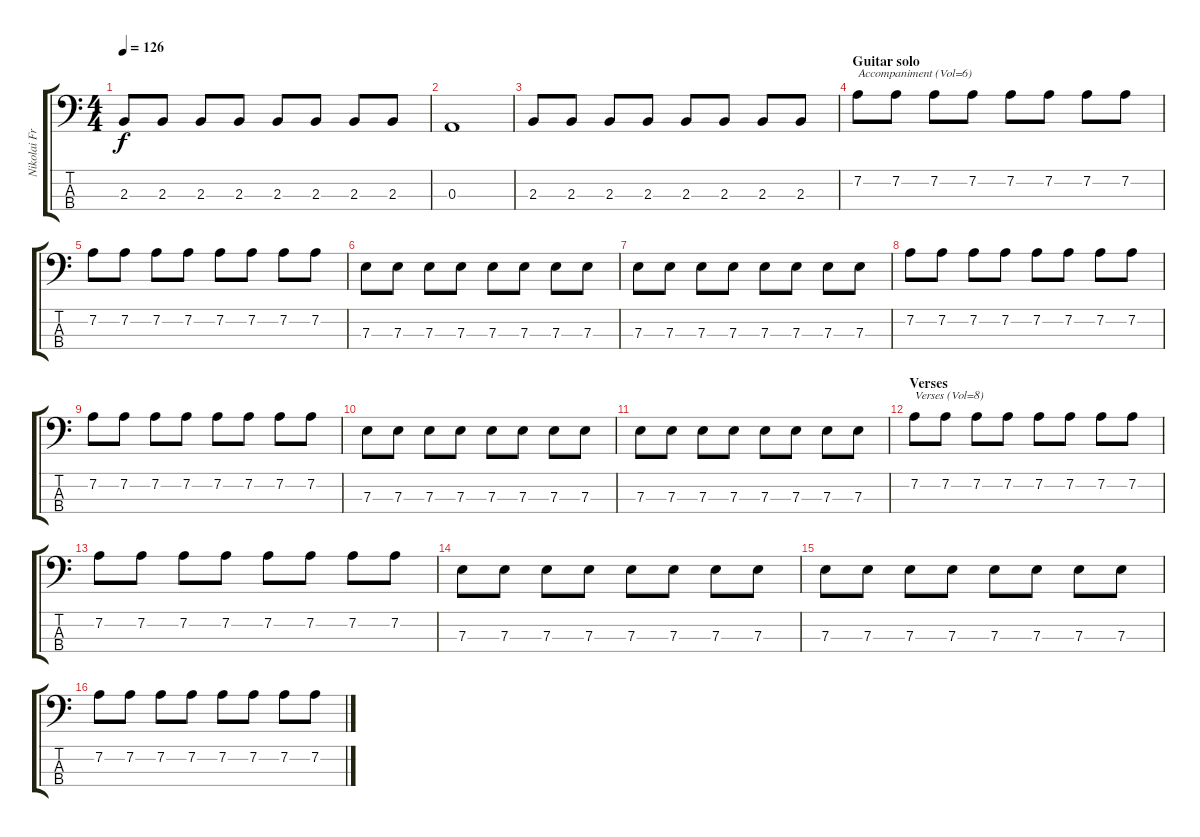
\track ("Nikolai Fraiture" "Nikolai Fr") {instrument electricbassfinger}
\staff {score tabs}
\tuning (G2 D2 A1 E1) {hide}
\ts (4 4)
\tempo 126
\clef f4
\ks c
2.3.8{dy f} 2.3.8 2.3.8 2.3.8 2.3.8 2.3.8 2.3.8 2.3.8 |
0.3.1 |
2.3.8 2.3.8 2.3.8 2.3.8 2.3.8 2.3.8 2.3.8 2.3.8 |
\section ("" "Guitar solo")
7.2.8{txt "Accompaniment (Vol=6)" volume 6} 7.2.8 7.2.8 7.2.8 7.2.8 7.2.8 7.2.8 7.2.8 |
7.2.8 7.2.8 7.2.8 7.2.8 7.2.8 7.2.8 7.2.8 7.2.8 |
7.3.8 7.3.8 7.3.8 7.3.8 7.3.8 7.3.8 7.3.8 7.3.8 |
7.3.8 7.3.8 7.3.8 7.3.8 7.3.8 7.3.8 7.3.8 7.3.8 |
7.2.8 7.2.8 7.2.8 7.2.8 7.2.8 7.2.8 7.2.8 7.2.8 |
7.2.8 7.2.8 7.2.8 7.2.8 7.2.8 7.2.8 7.2.8 7.2.8 |
7.3.8 7.3.8 7.3.8 7.3.8 7.3.8 7.3.8 7.3.8 7.3.8 |
7.3.8 7.3.8 7.3.8 7.3.8 7.3.8 7.3.8 7.3.8 7.3.8 |
\section ("" "Verses")
7.2.8{txt "Verses (Vol=8)" volume 8} 7.2.8 7.2.8 7.2.8 7.2.8 7.2.8 7.2.8 7.2.8 |
7.2.8 7.2.8 7.2.8 7.2.8 7.2.8 7.2.8 7.2.8 7.2.8 |
7.3.8 7.3.8 7.3.8 7.3.8 7.3.8 7.3.8 7.3.8 7.3.8 |
7.3.8 7.3.8 7.3.8 7.3.8 7.3.8 7.3.8 7.3.8 7.3.8 |
7.2.8 7.2.8 7.2.8 7.2.8 7.2.8 7.2.8 7.2.8 7.2.8
